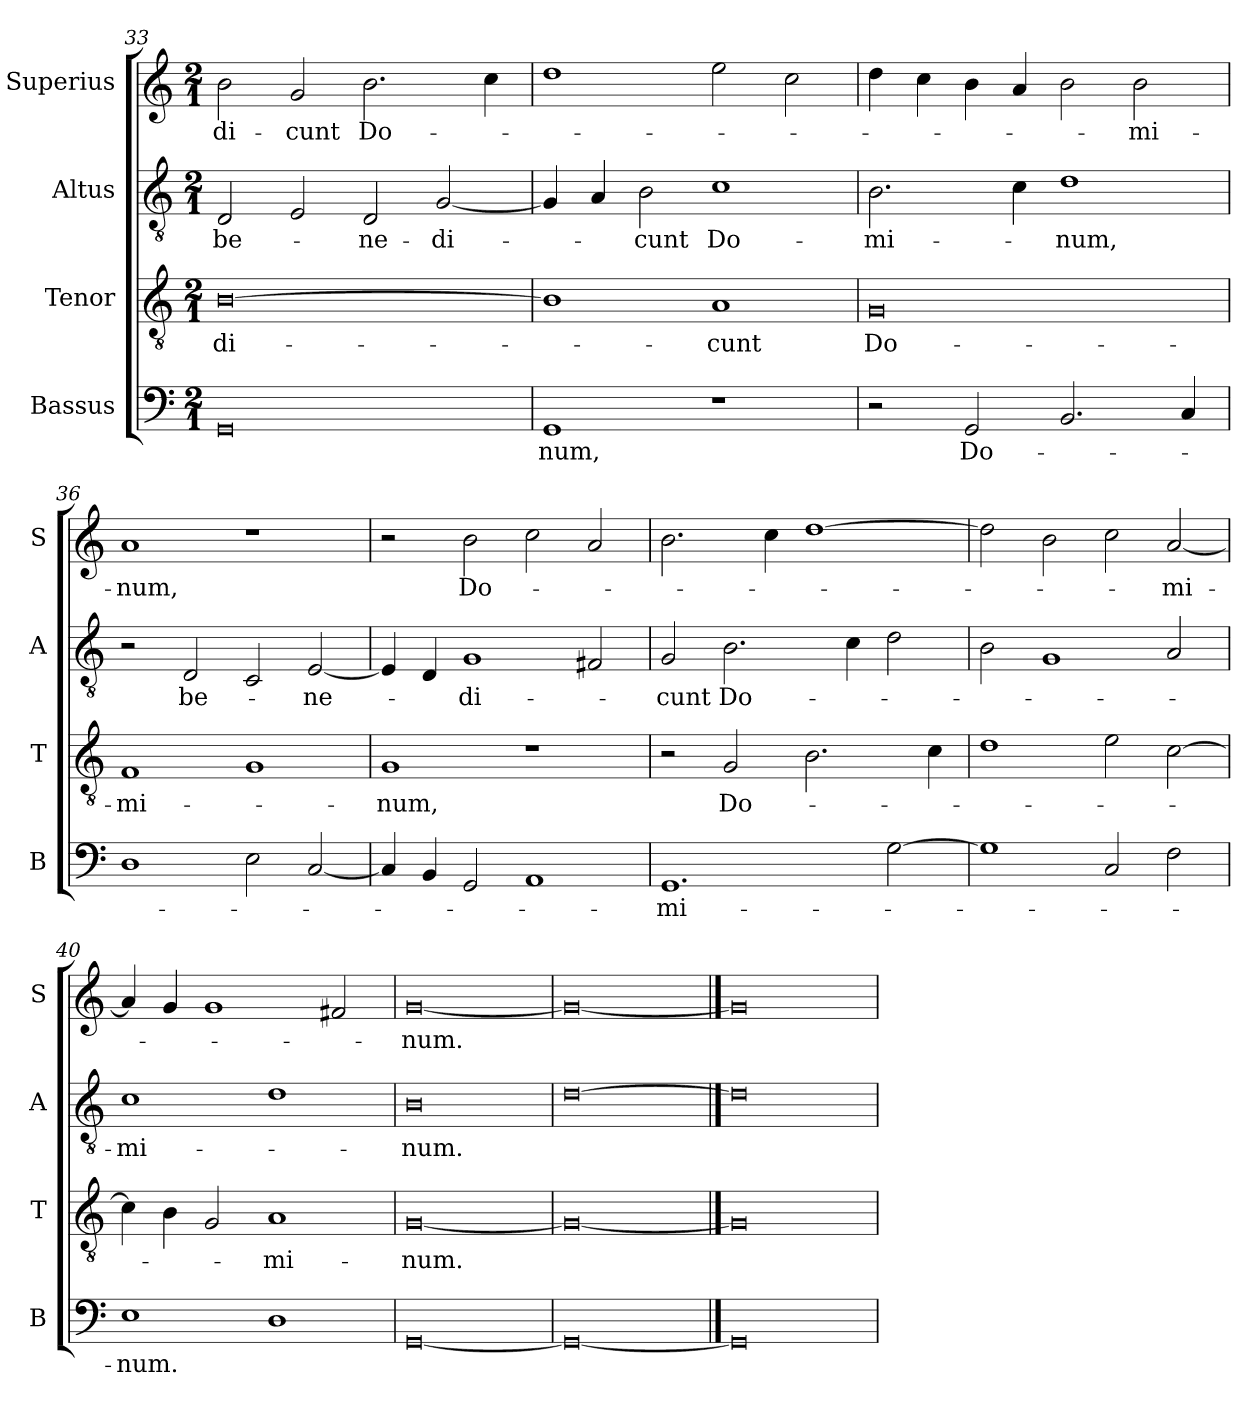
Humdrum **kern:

**kern	**text	**kern	**text	**kern	**text	**kern	**text
*part4	*part4	*part3	*part3	*part2	*part2	*part1	*part1
*staff4	*staff4	*staff3	*staff3	*staff2	*staff2	*staff1	*staff1
*I"Bassus	*	*I"Tenor	*	*I"Altus	*	*I"Superius	*
*I'B	*	*I'T	*	*I'A	*	*I'S	*
*clefF4	*	*clefGv2	*	*clefGv2	*	*clefG2	*
*k[]	*	*k[]	*	*k[]	*	*k[]	*
*M2/1	*	*M2/1	*	*M2/1	*	*M2/1	*
=33	=33	=33	=33	=33	=33	=33	=33
0GG	.	[0B	-di-	2D	be-	2b	-di-
.	.	.	.	2E	.	2g	-cunt
.	.	.	.	2D	-ne-	2.b	Do-
.	.	.	.	[2G	-di-	.	.
.	.	.	.	.	.	4cc	.
=34	=34	=34	=34	=34	=34	=34	=34
1GG	-num,	1B]	.	4G]	.	1dd	.
.	.	.	.	4A	.	.	.
.	.	.	.	2B	-cunt	.	.
1r	.	1A	-cunt	1c	Do-	2ee	.
.	.	.	.	.	.	2cc	.
=35	=35	=35	=35	=35	=35	=35	=35
2r	.	0G	Do-	2.B	-mi-	4dd	.
.	.	.	.	.	.	4cc	.
2GG	Do-	.	.	.	.	4b	.
.	.	.	.	4c	.	4a	.
2.BB	.	.	.	1d	-num,	2b	.
.	.	.	.	.	.	2b	-mi-
4C	.	.	.	.	.	.	.
=36	=36	=36	=36	=36	=36	=36	=36
1D	.	1F	-mi-	2r	.	1a	-num,
.	.	.	.	2D	be-	.	.
2E	.	1G	.	2C	.	1r	.
[2C	.	.	.	[2E	-ne-	.	.
=37	=37	=37	=37	=37	=37	=37	=37
4C]	.	1G	-num,	4E]	.	2r	.
4BB	.	.	.	4D	.	.	.
2GG	.	.	.	1G	-di-	2b	Do-
1AA	.	1r	.	.	.	2cc	.
.	.	.	.	2F#X	.	2a	.
=38	=38	=38	=38	=38	=38	=38	=38
1.GG	-mi-	2r	.	2G	-cunt	2.b	.
.	.	2G	Do-	2.B	Do-	.	.
.	.	.	.	.	.	4cc	.
.	.	2.B	.	.	.	[1dd	.
.	.	.	.	4c	.	.	.
[2G	.	.	.	2d	.	.	.
.	.	4c	.	.	.	.	.
=39	=39	=39	=39	=39	=39	=39	=39
1G]	.	1d	.	2B	.	2dd]	.
.	.	.	.	1G	.	2b	.
2C	.	2e	.	.	.	2cc	.
2F	.	[2c	.	2A	.	[2a	-mi-
=40	=40	=40	=40	=40	=40	=40	=40
1E	-num.	4c]	.	1c	-mi-	4a]	.
.	.	4B	.	.	.	4g	.
.	.	2G	.	.	.	1g	.
1D	.	1A	-mi-	1d	.	.	.
.	.	.	.	.	.	2f#X	.
=41	=41	=41	=41	=41	=41	=41	=41
[0GG	.	[0G	-num.	0B	-num.	[0g	-num.
=42	=42	=42	=42	=42	=42	=42	=42
0GG_	.	0G_	.	[0d	.	0g_	.
==43	==43	==43	==43	==43	==43	==43	==43
0GG]	.	0G]	.	0d]	.	0g]	.
=	=	=	=	=	=	=	=
*-	*-	*-	*-	*-	*-	*-	*-
